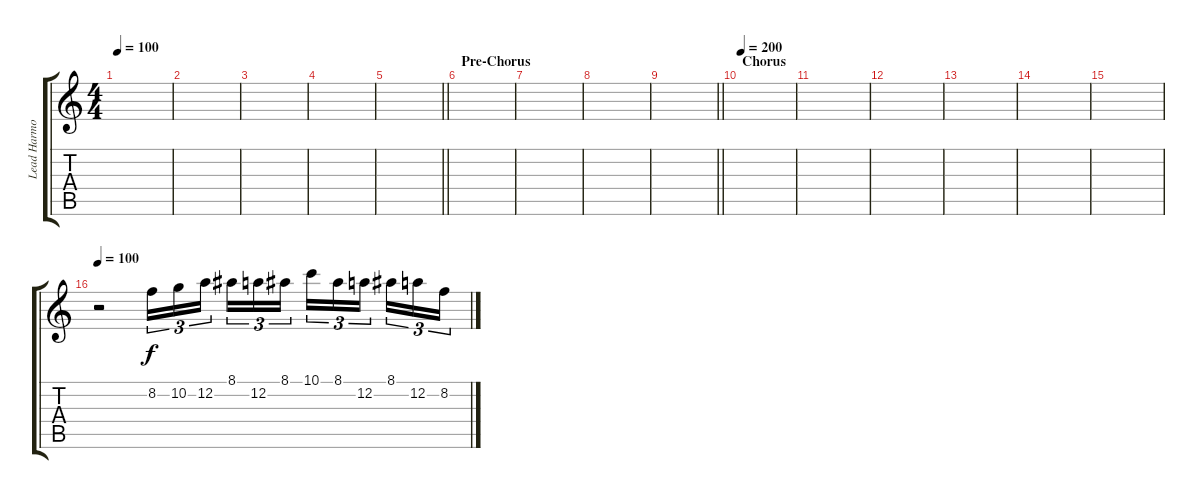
\track ("Lead Harmony " "Lead Harmo") {instrument distortionguitar}
\staff {score tabs}
\tuning (D4 A3 F3 C3 G2 D2) {hide}
\ts (4 4)
\tempo 100
\clef g2
\ks c
|
|
|
|
\barLineRight lightlight
|
\section ("" "Pre-Chorus")
|
|
|
\barLineRight lightlight
|
\section ("" "Chorus")
\tempo 200
|
|
|
|
|
|
\tempo 100
r.2 8.2.16{tu (3 2)} 10.2.16{tu (3 2)} 12.2.16{tu (3 2) beam splitsecondary} 8.1.16{tu (3 2)} 12.2.16{tu (3 2)} 8.1.16{tu (3 2)} 10.1.16{tu (3 2)} 8.1.16{tu (3 2)} 12.2.16{tu (3 2) beam splitsecondary} 8.1.16{tu (3 2)} 12.2.16{tu (3 2)} 8.2.16{tu (3 2)}
